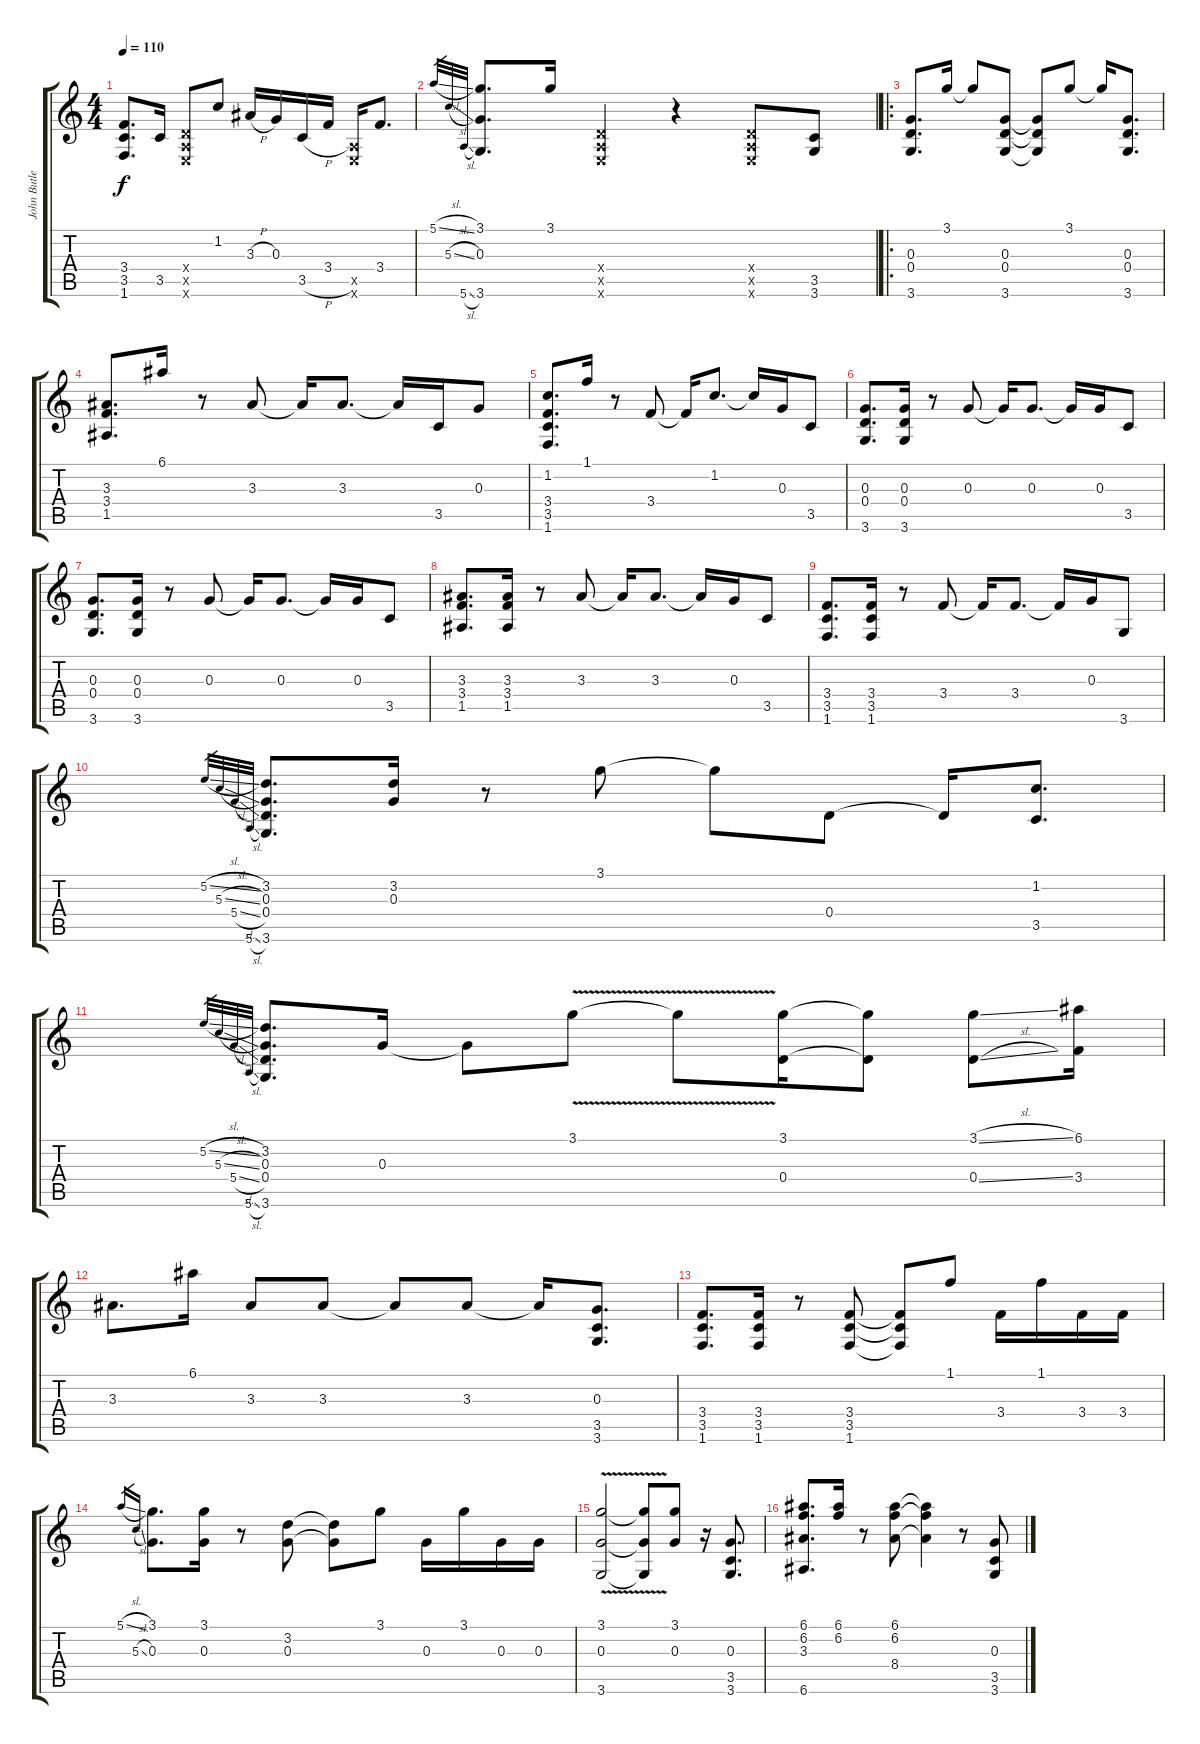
\track ("John Butler" "John Butle") {instrument acousticguitarsteel}
\staff {score tabs}
\tuning (E4 B3 G3 D3 A2 E2) {hide}
\ts (4 4)
\tempo 110
\clef g2
\ks c
(3.4 3.5 1.6).8{d dy f} 3.5.16 (0.4{x} 0.5{x} 0.6{x}).8 1.2.8 3.3{h}.16 0.3.16 3.5{h}.16 3.4.16 (0.5{x} 0.6{x}).16 3.4.8{d} |
5.1{sl}.32{gr} 5.3{sl}.32{gr} 5.6{sl}.32{gr} (3.1 0.3 3.6).8{d} 3.1.16 (0.4{x} 0.5{x} 0.6{x}).4 r.4 (0.4{x} 0.5{x} 0.6{x}).8 (3.5 3.6).8 |
\ro
(0.3 0.4 3.6).8{d} 3.1.16 3.1{t}.8 (0.3 0.4 3.6).8 (0.3{t} 0.4{t} 3.6{t}).8 3.1.8 3.1{t}.16 (0.3 0.4 3.6).8{d} |
(3.3 3.4 1.5).8{d} 6.1.16 r.8 3.3.8 3.3{t}.16 3.3.8{d} 3.3{t}.16 3.5.16 0.3.8 |
(1.2 3.4 3.5 1.6).8{d} 1.1.16 r.8 3.4.8 3.4{t}.16 1.2.8{d} 1.2{t}.16 0.3.16 3.5.8 |
(0.3 0.4 3.6).8{d} (0.3 0.4 3.6).16 r.8 0.3.8 0.3{t}.16 0.3.8{d} 0.3{t}.16 0.3.16 3.5.8 |
(0.3 0.4 3.6).8{d} (0.3 0.4 3.6).16 r.8 0.3.8 0.3{t}.16 0.3.8{d} 0.3{t}.16 0.3.16 3.5.8 |
(3.3 3.4 1.5).8{d} (3.3 3.4 1.5).16 r.8 3.3.8 3.3{t}.16 3.3.8{d} 3.3{t}.16 0.3.16 3.5.8 |
(3.4 3.5 1.6).8{d} (3.4 3.5 1.6).16 r.8 3.4.8 3.4{t}.16 3.4.8{d} 3.4{t}.16 0.3.16 3.6.8 |
5.2{sl}.32{gr} 5.3{sl}.32{gr} 5.4{sl}.32{gr} 5.6{sl}.32{gr} (3.2 0.3 0.4 3.6).8{d} (3.2 0.3).16 r.8 3.1.8 3.1{t}.8 0.4.8 0.4{t}.16 (1.2 3.5).8{d} |
5.2{sl}.32{gr} 5.3{sl}.32{gr} 5.4{sl}.32{gr} 5.6{sl}.32{gr} (3.2 0.3 0.4 3.6).8{d} 0.3.16 0.3{t}.8 3.1{v}.8 3.1{t}.8 (3.1 0.4).16 (3.1{t} 0.4{t}).8 (3.1{sl} 0.4{sl}).8 (6.1 3.4).16 |
3.3.8{d} 6.1.16 3.3.8 3.3.8 3.3{t}.8 3.3.8 3.3{t}.16 (0.3 3.5 3.6).8{d} |
(3.4 3.5 1.6).8{d} (3.4 3.5 1.6).16 r.8 (3.4 3.5 1.6).8 (3.4{t} 3.5{t} 1.6{t}).8 1.1.8 3.4.16 1.1.16 3.4.16 3.4.16 |
5.1{sl}.16{gr} 5.3{sl}.16{gr} (3.1 0.3).8{d} (3.1 0.3).16 r.8 (3.2 0.3).8 (3.2{t} 0.3{t}).8 3.1.8 0.3.16 3.1.16 0.3.16 0.3.16 |
(3.1 0.3 3.6{v}).2 (3.1{t} 0.3{t} 3.6{t}).8 (3.1 0.3).8 r.16 (0.3 3.5 3.6).8{d} |
(6.1 6.2 3.3 6.6).8{d} (6.1 6.2).16 r.8 (6.1 6.2 8.4).8 (6.1{t} 6.2{t} 8.4{t}).4 r.8 (0.3 3.5 3.6).8
